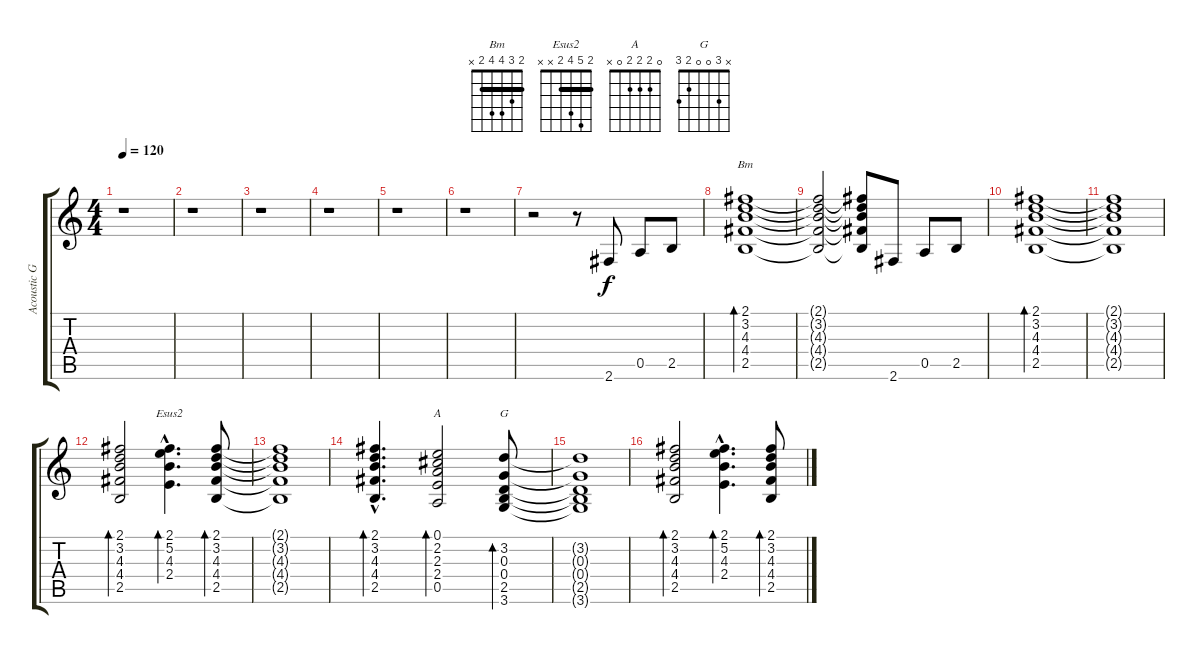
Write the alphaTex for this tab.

\track ("Acoustic Guitar" "Acoustic G") {instrument acousticguitarsteel}
\staff {score tabs}
\tuning (E4 B3 G3 D3 A2 E2) {hide}
\chord ("Bm" 2 3 4 4 2 x) {barre 2}
\chord ("Esus2" 2 5 4 2 x x) {barre 2}
\chord ("A" 0 2 2 2 0 x)
\chord ("G" x 3 0 0 2 3)
\ts (4 4)
\tempo 120
\clef g2
\ks c
r.1{dy f instrument acousticguitarsteel} |
r.1 |
r.1 |
r.1 |
r.1 |
r.1 |
r.2 r.8 2.6.8 0.5.8 2.5.8 |
(2.1 3.2 4.3 4.4 2.5).1{bd 120 ch "Bm"} |
(2.1{t} 3.2{t} 4.3{t} 4.4{t} 2.5{t}).2 (2.1{t} 3.2{t} 4.3{t} 4.4{t} 2.5{t}).8 2.6.8 0.5.8 2.5.8 |
(2.1 3.2 4.3 4.4 2.5).1{bd 120} |
(2.1{t} 3.2{t} 4.3{t} 4.4{t} 2.5{t}).1 |
(2.1 3.2 4.3 4.4 2.5).2{bd 120} (2.1{hac} 5.2{hac} 4.3{hac} 2.4{hac}).4{d bd 120 ch "Esus2"} (2.1 3.2 4.3 4.4 2.5).8{bd 120} |
(2.1{t} 3.2{t} 4.3{t} 4.4{t} 2.5{t}).1 |
(2.1{hac} 3.2{hac} 4.3{hac} 4.4{hac} 2.5{hac}).4{d bd 120} (0.1 2.2 2.3 2.4 0.5).2{bd 120 ch "A"} (3.2 0.3 0.4 2.5 3.6).8{bd 120 ch "G"} |
(3.2{t} 0.3{t} 0.4{t} 2.5{t} 3.6{t}).1 |
(2.1 3.2 4.3 4.4 2.5).2{bd 120} (2.1{hac} 5.2{hac} 4.3{hac} 2.4{hac}).4{d bd 120} (2.1 3.2 4.3 4.4 2.5).8{bd 120}
